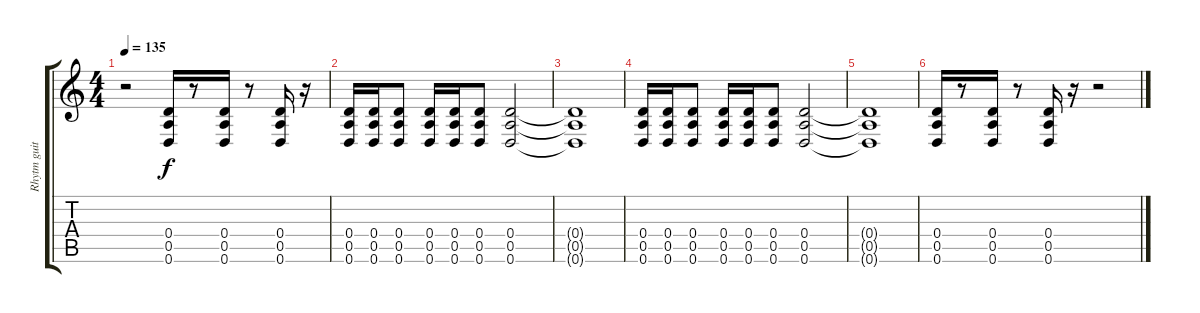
\track ("Rhytm guitar" "Rhytm guit") {instrument distortionguitar}
\staff {score tabs}
\tuning (E4 B3 G3 D3 A2 D2) {hide}
\ts (4 4)
\tempo 135
\clef g2
\ks c
r.2{dy f} (0.4 0.5 0.6).16 r.8 (0.4 0.5 0.6).16 r.8 (0.4 0.5 0.6).16 r.16 |
(0.4 0.5 0.6).16 (0.4 0.5 0.6).16 (0.4 0.5 0.6).8 (0.4 0.5 0.6).16 (0.4 0.5 0.6).16 (0.4 0.5 0.6).8 (0.4 0.5 0.6).2 |
(0.4{t} 0.5{t} 0.6{t}).1 |
(0.4 0.5 0.6).16 (0.4 0.5 0.6).16 (0.4 0.5 0.6).8 (0.4 0.5 0.6).16 (0.4 0.5 0.6).16 (0.4 0.5 0.6).8 (0.4 0.5 0.6).2 |
(0.4{t} 0.5{t} 0.6{t}).1 |
(0.4 0.5 0.6).16 r.8 (0.4 0.5 0.6).16 r.8 (0.4 0.5 0.6).16 r.16 r.2
